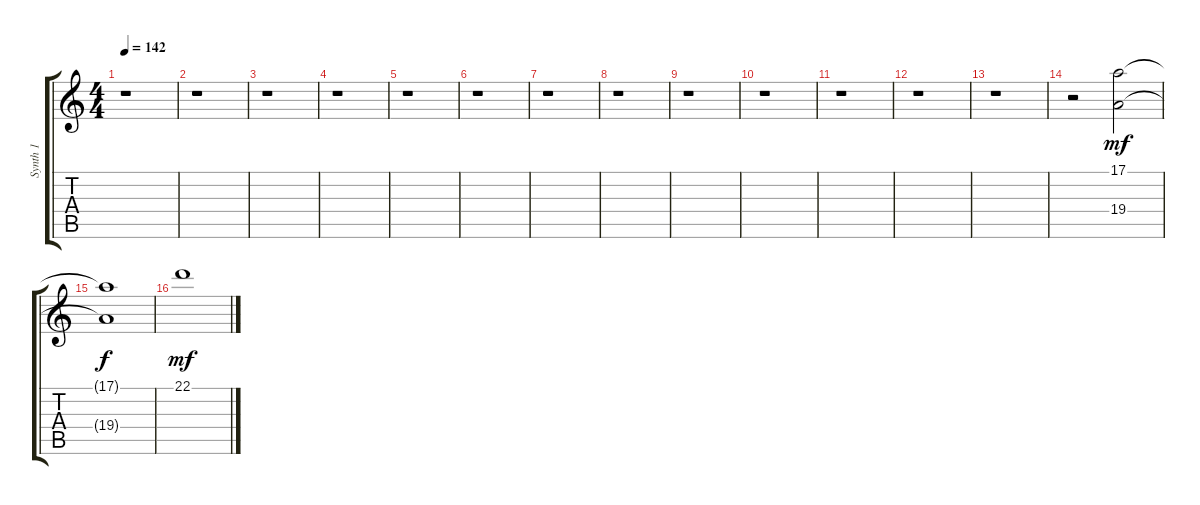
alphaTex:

\track ("Synth 1" "Synth 1") {instrument lead2sawtooth}
\staff {score tabs}
\tuning (E4 B3 G3 D3 A2 E2) {hide}
\ts (4 4)
\tempo 142
\clef g2
\ks c
r.1{dy f} |
r.1 |
r.1 |
r.1 |
r.1 |
r.1 |
r.1 |
r.1 |
r.1 |
r.1 |
r.1 |
r.1 |
r.1 |
r.2 (17.1 19.4).2{dy mf} |
(17.1{t} 19.4{t}).1{dy f} |
22.1.1{dy mf}
